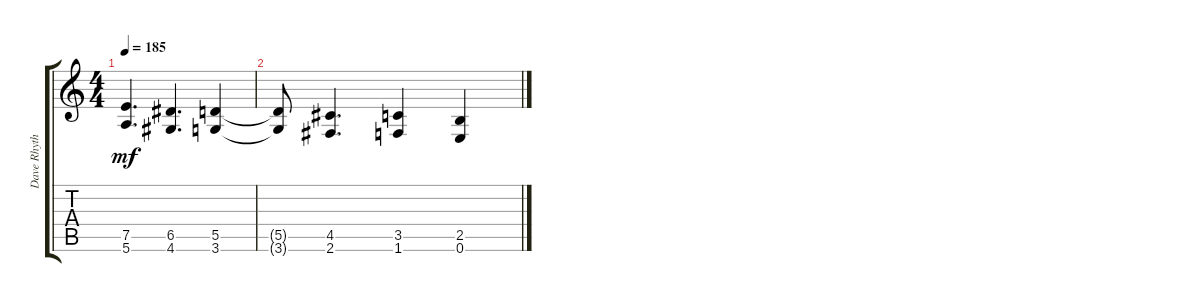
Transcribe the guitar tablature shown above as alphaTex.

\track ("Dave Rhythm" "Dave Rhyth") {instrument overdrivenguitar}
\staff {score tabs}
\tuning (E4 B3 G3 D3 A2 E2) {hide}
\ts (4 4)
\tempo 185
\clef g2
\ks c
(7.5 5.6).4{d dy mf} (6.5 4.6).4{d} (5.5 3.6).4 |
(5.5{t} 3.6{t}).8 (4.5 2.6).4{d} (3.5 1.6).4 (2.5 0.6).4
